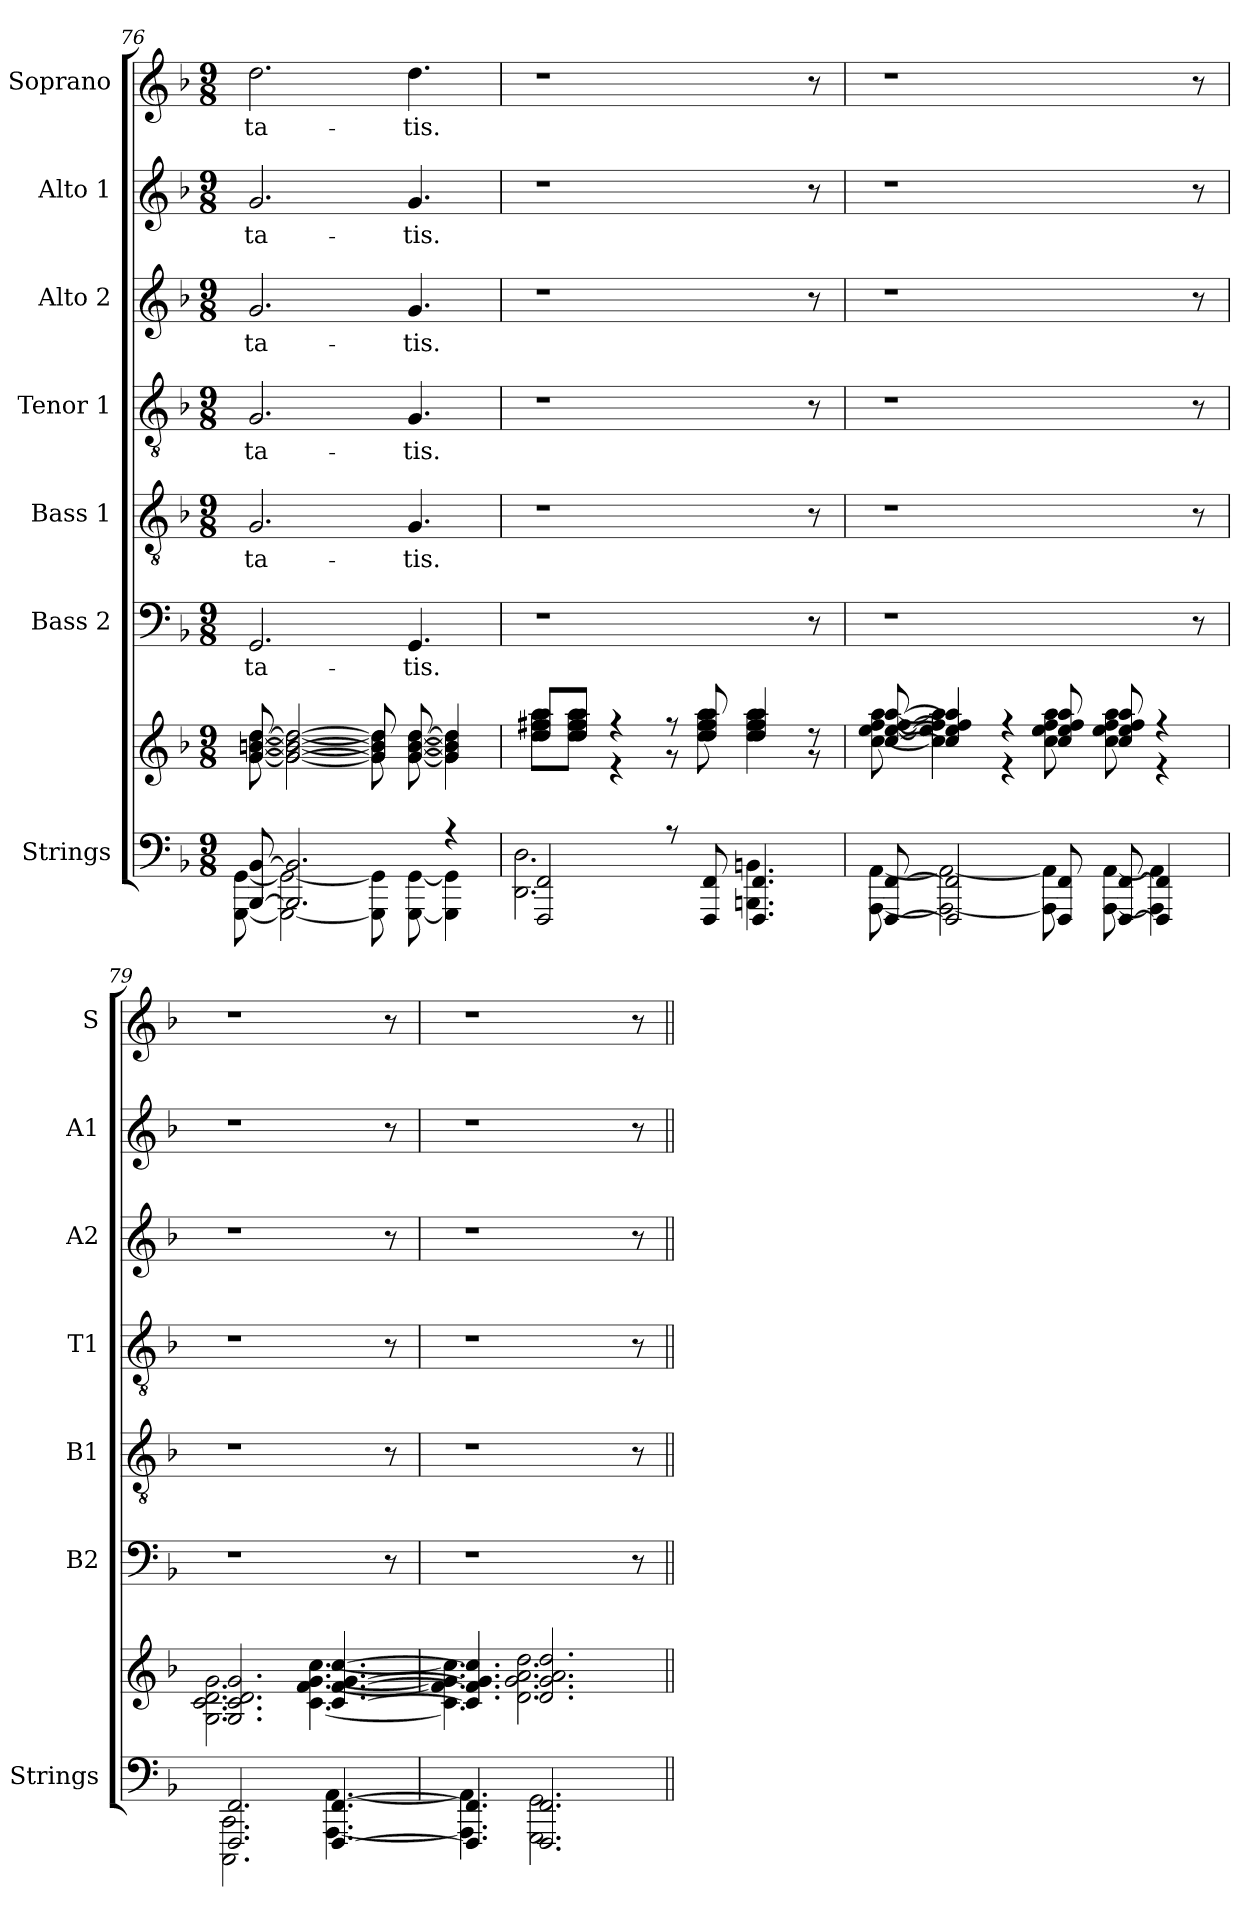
**kern	**kern	**kern	**text	**kern	**text	**kern	**text	**kern	**text	**kern	**text	**kern	**text
*part7	*part7	*part6	*part6	*part5	*part5	*part4	*part4	*part3	*part3	*part2	*part2	*part1	*part1
*staff8	*staff7	*staff6	*staff6	*staff5	*staff5	*staff4	*staff4	*staff3	*staff3	*staff2	*staff2	*staff1	*staff1
*I"Strings	*	*I"Bass 2	*	*I"Bass 1	*	*I"Tenor 1	*	*I"Alto 2	*	*I"Alto 1	*	*I"Soprano	*
*I'Strings	*	*I'B2	*	*I'B1	*	*I'T1	*	*I'A2	*	*I'A1	*	*I'S	*
*clefF4	*clefG2	*clefF4	*	*clefGv2	*	*clefGv2	*	*clefG2	*	*clefG2	*	*clefG2	*
*k[b-]	*k[b-]	*k[b-]	*	*k[b-]	*	*k[b-]	*	*k[b-]	*	*k[b-]	*	*k[b-]	*
*M9/8	*M9/8	*M9/8	*	*M9/8	*	*M9/8	*	*M9/8	*	*M9/8	*	*M9/8	*
=76	=76	=76	=76	=76	=76	=76	=76	=76	=76	=76	=76	=76	=76
*^	*^	*	*	*	*	*	*	*	*	*	*	*	*
!	!	!	!	!	!LO:LY:b	!	!LO:LY:b	!	!LO:LY:b	!	!LO:LY:b	!	!LO:LY:b	!	!LO:LY:b
[8BBB-/ [8BB-/	[8GGG\ [8GG\	[8g/ [8bn/ [8dd/	[8g\ [8bn\ [8dd\	2.GG	-ta-	2.G	-ta-	2.G	-ta-	2.g	-ta-	2.g	-ta-	2.dd	-ta-
2.BBB-/] 2.BB-/]	2GGG\_ 2GG\_	2g/_ 2b/_ 2dd/_	2g\_ 2b\_ 2dd\_	.	.	.	.	.	.	.	.	.	.	.	.
.	8GGG\] 8GG\]	8g/] 8b/] 8dd/]	8g\] 8b\] 8dd\]	.	.	.	.	.	.	.	.	.	.	.	.
!	!	!	!	!	!LO:LY:b	!	!LO:LY:b	!	!LO:LY:b	!	!LO:LY:b	!	!LO:LY:b	!	!LO:LY:b
.	[8GGG\ [8GG\	[8g/ [8b/ [8dd/	[8g\ [8b\ [8dd\	4.GG	-tis.	4.G	-tis.	4.G	-tis.	4.g	-tis.	4.g	-tis.	4.dd	-tis.
4r	4GGG\] 4GG\]	4g/] 4b/] 4dd/]	4g\] 4b\] 4dd\]	.	.	.	.	.	.	.	.	.	.	.	.
=77	=77	=77	=77	=77	=77	=77	=77	=77	=77	=77	=77	=77	=77	=77	=77
2FFF/ 2FF/	2.DD\ 2.D\	8dd/ 8ff#X/ 8aa/L	8dd\ 8ff#X\ 8aa\L	1r	.	1r	.	1r	.	1r	.	1r	.	1r	.
.	.	8dd/ 8ff#/ 8aa/J	8dd\ 8ff#\ 8aa\J	.	.	.	.	.	.	.	.	.	.	.	.
.	.	4r	4r	.	.	.	.	.	.	.	.	.	.	.	.
8r	.	8r	8r	.	.	.	.	.	.	.	.	.	.	.	.
8FFF/ 8FF/	.	8dd/ 8ff#/ 8aa/	8dd\ 8ff#\ 8aa\	.	.	.	.	.	.	.	.	.	.	.	.
4.FFF/ 4.FF/	4.BBBn\ 4.BBn\	4dd/ 4ff#/ 4aa/	4dd\ 4ff#\ 4aa\	.	.	.	.	.	.	.	.	.	.	.	.
.	.	8r	8r	8r	.	8r	.	8r	.	8r	.	8r	.	8r	.
=78	=78	=78	=78	=78	=78	=78	=78	=78	=78	=78	=78	=78	=78	=78	=78
[8FFF/ [8FF/	[8AAA\ [8AA\	[8cc/ [8ee/ [8ff/ [8aa/	[8cc\ [8ee\ [8ff\ [8aa\	1r	.	1r	.	1r	.	1r	.	1r	.	1r	.
2FFF/] 2FF/]	2AAA\_ 2AA\_	4cc/] 4ee/] 4ff/] 4aa/]	4cc\] 4ee\] 4ff\] 4aa\]	.	.	.	.	.	.	.	.	.	.	.	.
.	.	4r	4r	.	.	.	.	.	.	.	.	.	.	.	.
8FFF/ 8FF/	8AAA\] 8AA\]	8cc/ 8ee/ 8ff/ 8aa/	8cc\ 8ee\ 8ff\ 8aa\	.	.	.	.	.	.	.	.	.	.	.	.
[8FFF/ [8FF/	[8AAA\ [8AA\	8cc/ 8ee/ 8ff/ 8aa/	8cc\ 8ee\ 8ff\ 8aa\	.	.	.	.	.	.	.	.	.	.	.	.
4FFF/] 4FF/]	4AAA\] 4AA\]	4r	4r	.	.	.	.	.	.	.	.	.	.	.	.
.	.	.	.	8r	.	8r	.	8r	.	8r	.	8r	.	8r	.
=79	=79	=79	=79	=79	=79	=79	=79	=79	=79	=79	=79	=79	=79	=79	=79
2.FFF/ 2.FF/	2.CCC\ 2.CC\	2.G/ 2.c/ 2.d/ 2.g/	2.G\ 2.c\ 2.d\ 2.g\	1r	.	1r	.	1r	.	1r	.	1r	.	1r	.
[4.FFF/ [4.FF/	[4.AAA\ [4.AA\	[4.c/ [4.f/ [4.g/ [4.cc/	[4.c\ [4.f\ [4.g\ [4.cc\	.	.	.	.	.	.	.	.	.	.	.	.
.	.	.	.	8r	.	8r	.	8r	.	8r	.	8r	.	8r	.
=80	=80	=80	=80	=80	=80	=80	=80	=80	=80	=80	=80	=80	=80	=80	=80
4.FFF/] 4.FF/]	4.AAA\] 4.AA\]	4.c/] 4.f/] 4.g/] 4.cc/]	4.c\] 4.f\] 4.g\] 4.cc\]	1r	.	1r	.	1r	.	1r	.	1r	.	1r	.
2.FFF/ 2.FF/	2.GGG\ 2.GG\	2.d/ 2.g/ 2.a/ 2.dd/	2.d\ 2.g\ 2.a\ 2.dd\	.	.	.	.	.	.	.	.	.	.	.	.
.	.	.	.	8r	.	8r	.	8r	.	8r	.	8r	.	8r	.
*v	*v	*	*	*	*	*	*	*	*	*	*	*	*	*	*
*	*v	*v	*	*	*	*	*	*	*	*	*	*	*	*
=||	=||	=||	=||	=||	=||	=||	=||	=||	=||	=||	=||	=||	=||
*-	*-	*-	*-	*-	*-	*-	*-	*-	*-	*-	*-	*-	*-
